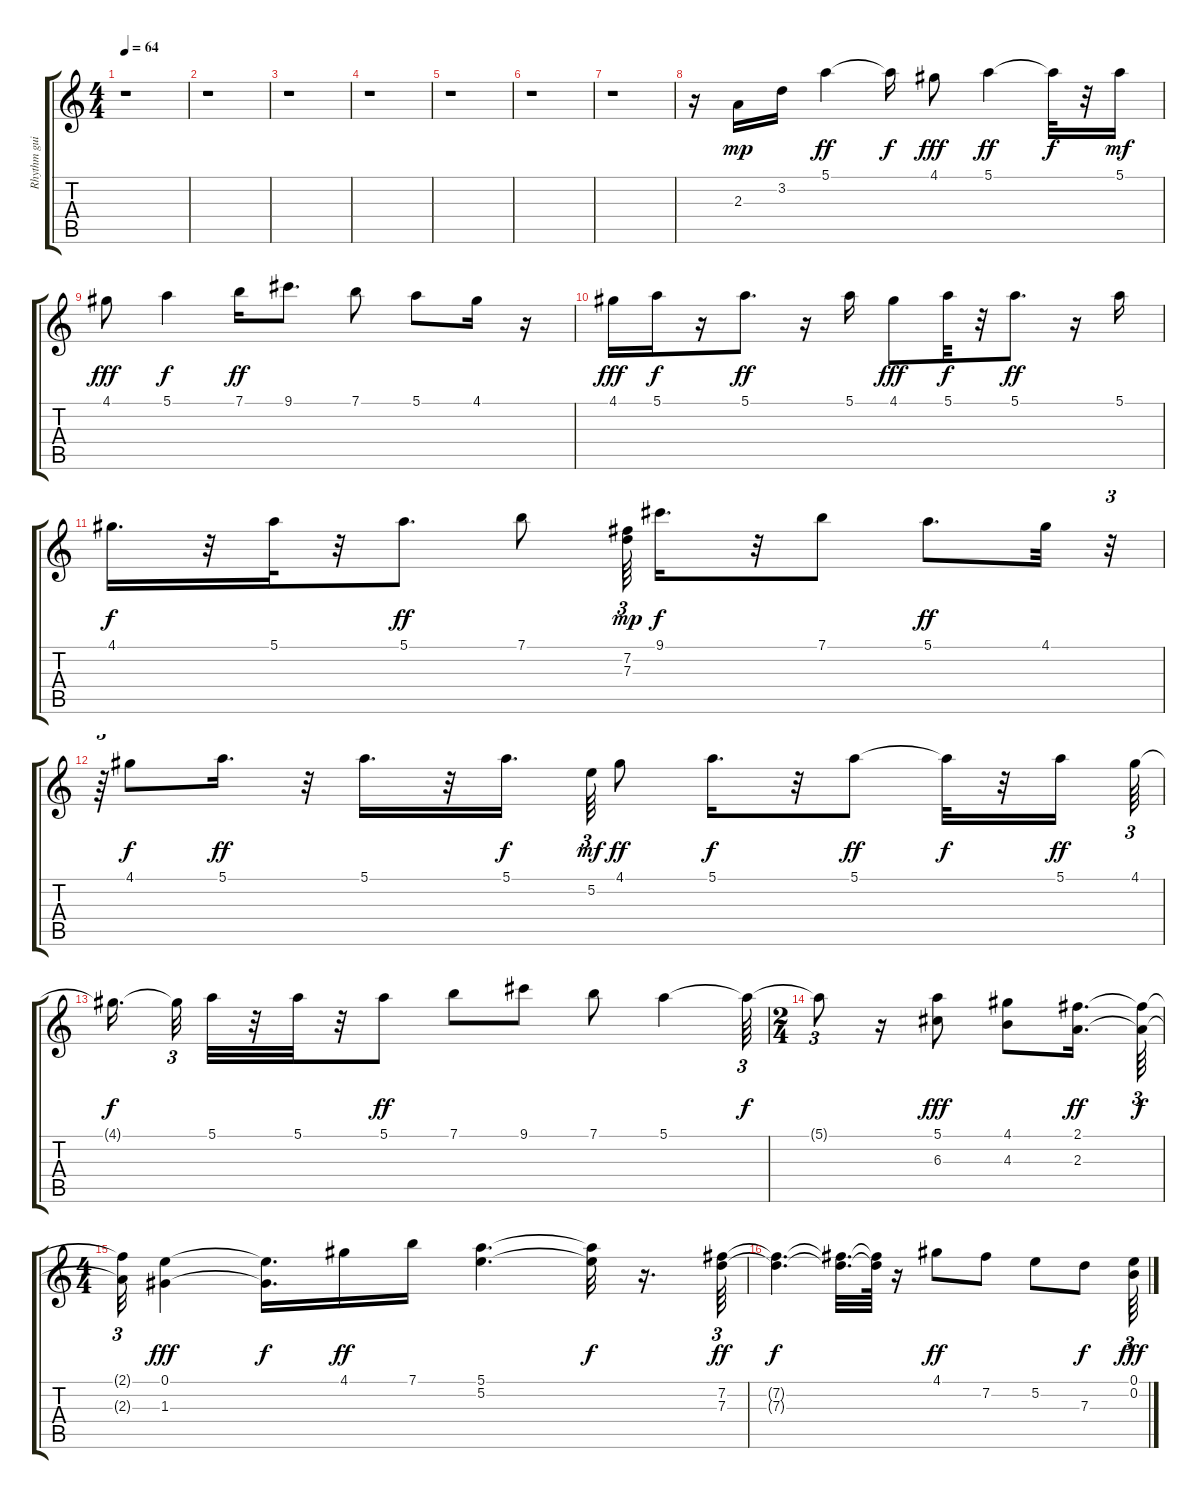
\track ("Rhythm guitar" "Rhythm gui") {instrument acousticguitarsteel}
\staff {score tabs}
\tuning (E4 B3 G3 D3 A2 E2) {hide}
\ts (4 4)
\tempo 64
\clef g2
\ks c
r.1{dy mp} |
r.1 |
r.1 |
r.1 |
r.1 |
r.1 |
r.1 |
r.16 2.3.16 3.2.16 5.1.4{dy ff} 5.1{t}.16{dy f} 4.1.8{dy fff} 5.1.4{dy ff} 5.1{t}.32{dy f} r.32 5.1.16{dy mf} |
4.1.8{dy fff} 5.1.4{dy f} 7.1.16{dy ff} 9.1.8{d} 7.1.8 5.1.8 4.1.16 r.16 |
4.1.16{dy fff} 5.1.16{dy f} r.16 5.1.8{d dy ff} r.16 5.1.16 4.1.8{dy fff} 5.1.32{dy f} r.32 5.1.8{d dy ff} r.16 5.1.16 |
4.1.16{d dy f} r.32 5.1.32 r.32 5.1.8{d dy ff} 7.1.8 (7.2 7.3).64{tu (3 2) dy mp} 9.1.16{d dy f} r.32 7.1.8 5.1.8{d dy ff} 4.1.32 r.32{tu (3 2)} |
r.64{tu (3 2)} 4.1.8{dy f} 5.1.16{d dy ff} r.32 5.1.16{d} r.32 5.1.16{d dy f beam splitsecondary} 5.2.64{tu (3 2) dy mf} 4.1.8{dy ff} 5.1.16{d dy f} r.32 5.1.8{dy ff} 5.1{t}.32{dy f} r.32 5.1.16{dy ff} 4.1.64{tu (3 2)} |
4.1{t}.16{d dy f beam splitsecondary} 4.1{t}.32{tu (3 2)} 5.1.32 r.32 5.1.32 r.32 5.1.8{dy ff} 7.1.8 9.1.8 7.1.8 5.1.4 5.1{t}.64{tu (3 2) dy f} |
\ts (2 4)
5.1{t}.8{tu (3 2)} r.16 (5.1 6.3).8{dy fff} (4.1 4.3).8 (2.1 2.3).16{d dy ff} (2.1{t} 2.3{t}).64{tu (3 2) dy f} |
\ts (4 4)
(2.1{t} 2.3{t}).32{tu (3 2)} (0.1 1.3).4{dy fff} (0.1{t} 1.3{t}).16{d dy f} 4.1.16{dy ff} 7.1.16 (5.1 5.2).4{d} (5.1{t} 5.2{t}).32{dy f} r.16{d} (7.2 7.3).64{tu (3 2) dy ff} |
(7.2{t} 7.3{t}).4{d dy f} (7.2{t} 7.3{t}).32{d} (7.2{t} 7.3{t}).64 r.16 4.1.8{dy ff} 7.2.8 5.2.8 7.3.8{dy f} (0.1 0.2).64{tu (3 2) dy fff}
